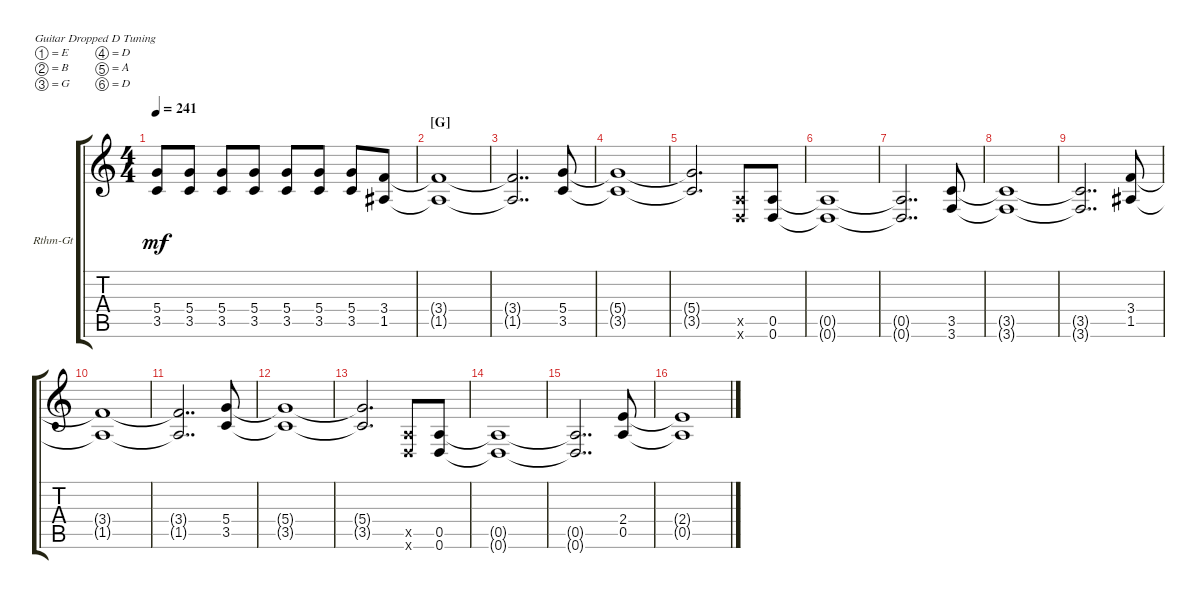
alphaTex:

\defaultSystemsLayout 4
\bracketExtendMode groupsimilarinstruments
\firstSystemTrackNameOrientation horizontal
\otherSystemsTrackNameOrientation horizontal
\track ("Electric Guitar (Rhythm)" "Rthm-Gt") {instrument overdrivenguitar}
\staff {score tabs}
\tuning (E4 B3 G3 D3 A2 D2)
\ts (4 4)
\tempo 241
\clef g2
\ks c
(3.5 5.4).8{dy mf} (3.5 5.4).8 (3.5 5.4).8 (3.5 5.4).8 (3.5 5.4).8 (3.5 5.4).8 (3.5 5.4).8 (1.5 3.4).8 |
\section ("G" "")
(3.4{t} 1.5{t}).1 |
(1.5{t} 3.4{t}).2{dd} (3.5 5.4).8 |
(5.4{t} 3.5{t}).1 |
(3.5{t} 5.4{t}).2{d} (0.6{x} 0.5{x}).8 (0.6 0.5).8 |
(0.5{t} 0.6{t}).1 |
(0.5{t} 0.6{t}).2{dd} (3.6 3.5).8 |
(3.5{t} 3.6{t}).1 |
(3.5{t} 3.6{t}).2{dd} (1.5 3.4).8 |
(3.4{t} 1.5{t}).1 |
(1.5{t} 3.4{t}).2{dd} (3.5 5.4).8 |
(5.4{t} 3.5{t}).1 |
(3.5{t} 5.4{t}).2{d} (0.6{x} 0.5{x}).8 (0.6 0.5).8 |
(0.5{t} 0.6{t}).1 |
(0.5{t} 0.6{t}).2{dd} (0.5 2.4).8 |
(2.4{t} 0.5{t}).1
